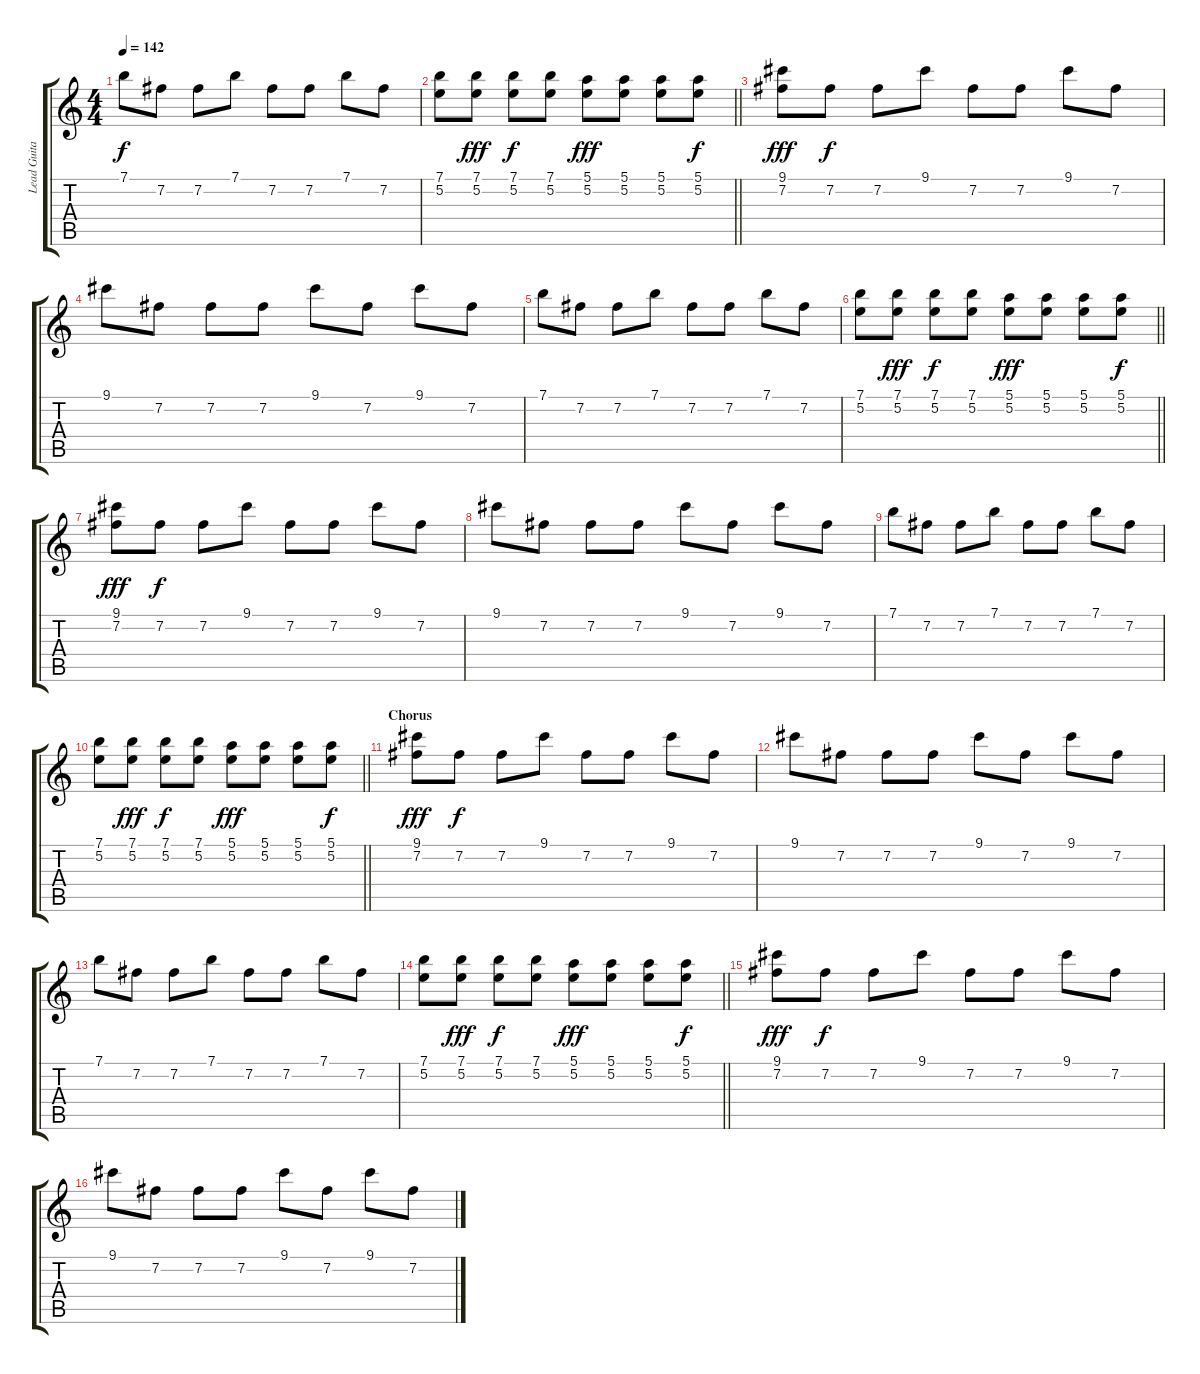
\track ("Lead Guitar" "Lead Guita") {instrument distortionguitar}
\staff {score tabs}
\tuning (E4 B3 G3 D3 A2 D2) {hide}
\ts (4 4)
\tempo 142
\clef g2
\ks c
7.1.8{dy f} 7.2.8 7.2.8 7.1.8 7.2.8 7.2.8 7.1.8 7.2.8 |
\barLineRight lightlight
(7.1 5.2).8 (7.1 5.2).8{dy fff} (7.1 5.2).8{dy f} (7.1 5.2).8 (5.1 5.2).8{dy fff} (5.1 5.2).8 (5.1 5.2).8 (5.1 5.2).8{dy f} |
(9.1 7.2).8{dy fff} 7.2.8{dy f} 7.2.8 9.1.8 7.2.8 7.2.8 9.1.8 7.2.8 |
9.1.8 7.2.8 7.2.8 7.2.8 9.1.8 7.2.8 9.1.8 7.2.8 |
7.1.8 7.2.8 7.2.8 7.1.8 7.2.8 7.2.8 7.1.8 7.2.8 |
\barLineRight lightlight
(7.1 5.2).8 (7.1 5.2).8{dy fff} (7.1 5.2).8{dy f} (7.1 5.2).8 (5.1 5.2).8{dy fff} (5.1 5.2).8 (5.1 5.2).8 (5.1 5.2).8{dy f} |
(9.1 7.2).8{dy fff} 7.2.8{dy f} 7.2.8 9.1.8 7.2.8 7.2.8 9.1.8 7.2.8 |
9.1.8 7.2.8 7.2.8 7.2.8 9.1.8 7.2.8 9.1.8 7.2.8 |
7.1.8 7.2.8 7.2.8 7.1.8 7.2.8 7.2.8 7.1.8 7.2.8 |
\barLineRight lightlight
(7.1 5.2).8 (7.1 5.2).8{dy fff} (7.1 5.2).8{dy f} (7.1 5.2).8 (5.1 5.2).8{dy fff} (5.1 5.2).8 (5.1 5.2).8 (5.1 5.2).8{dy f} |
\section ("" "Chorus")
(9.1 7.2).8{dy fff} 7.2.8{dy f} 7.2.8 9.1.8 7.2.8 7.2.8 9.1.8 7.2.8 |
9.1.8 7.2.8 7.2.8 7.2.8 9.1.8 7.2.8 9.1.8 7.2.8 |
7.1.8 7.2.8 7.2.8 7.1.8 7.2.8 7.2.8 7.1.8 7.2.8 |
\barLineRight lightlight
(7.1 5.2).8 (7.1 5.2).8{dy fff} (7.1 5.2).8{dy f} (7.1 5.2).8 (5.1 5.2).8{dy fff} (5.1 5.2).8 (5.1 5.2).8 (5.1 5.2).8{dy f} |
(9.1 7.2).8{dy fff} 7.2.8{dy f} 7.2.8 9.1.8 7.2.8 7.2.8 9.1.8 7.2.8 |
9.1.8 7.2.8 7.2.8 7.2.8 9.1.8 7.2.8 9.1.8 7.2.8
